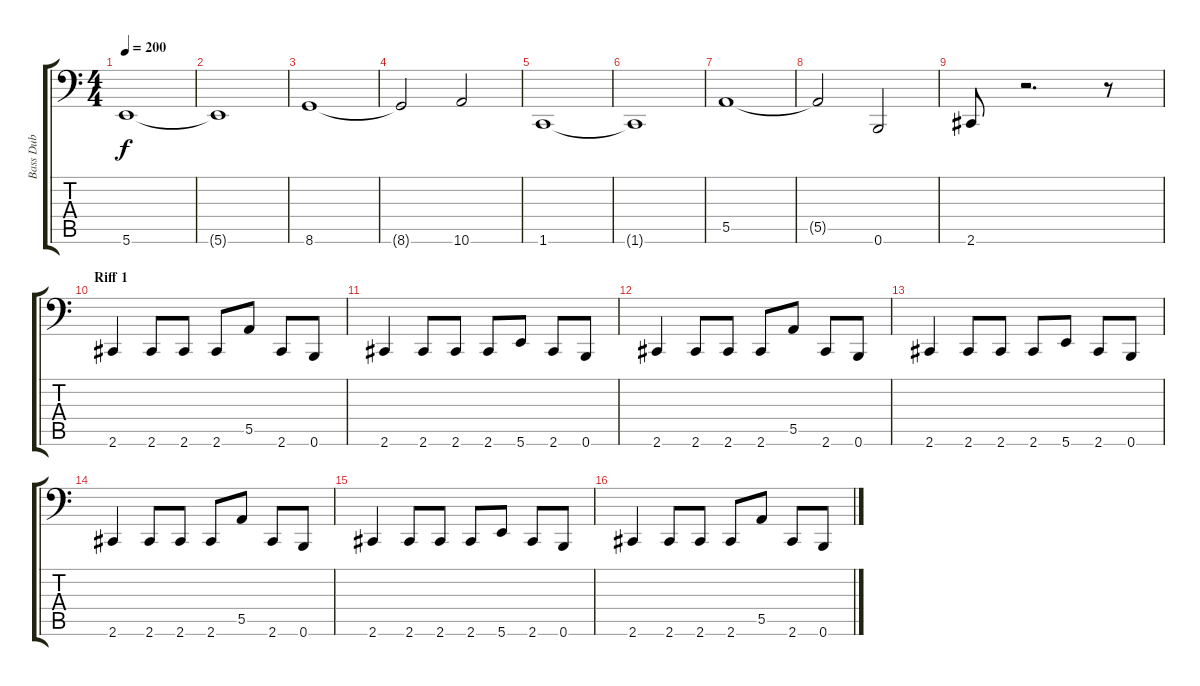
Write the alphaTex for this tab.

\track ("Bass Dub" "Bass Dub") {instrument electricbassfinger}
\staff {score tabs}
\tuning (C3 G2 D2 A1 E1 B0) {hide}
\ts (4 4)
\tempo 200
\clef f4
\ks c
5.6.1{dy f instrument electricbassfinger} |
5.6{t}.1 |
8.6.1 |
8.6{t}.2 10.6.2 |
1.6.1 |
1.6{t}.1 |
5.5.1 |
5.5{t}.2 0.6.2 |
2.6.8 r.2{d} r.8 |
\section ("" "Riff 1")
2.6.4 2.6.8 2.6.8 2.6.8 5.5.8 2.6.8 0.6.8 |
2.6.4 2.6.8 2.6.8 2.6.8 5.6.8 2.6.8 0.6.8 |
2.6.4 2.6.8 2.6.8 2.6.8 5.5.8 2.6.8 0.6.8 |
2.6.4 2.6.8 2.6.8 2.6.8 5.6.8 2.6.8 0.6.8 |
2.6.4 2.6.8 2.6.8 2.6.8 5.5.8 2.6.8 0.6.8 |
2.6.4 2.6.8 2.6.8 2.6.8 5.6.8 2.6.8 0.6.8 |
2.6.4 2.6.8 2.6.8 2.6.8 5.5.8 2.6.8 0.6.8
